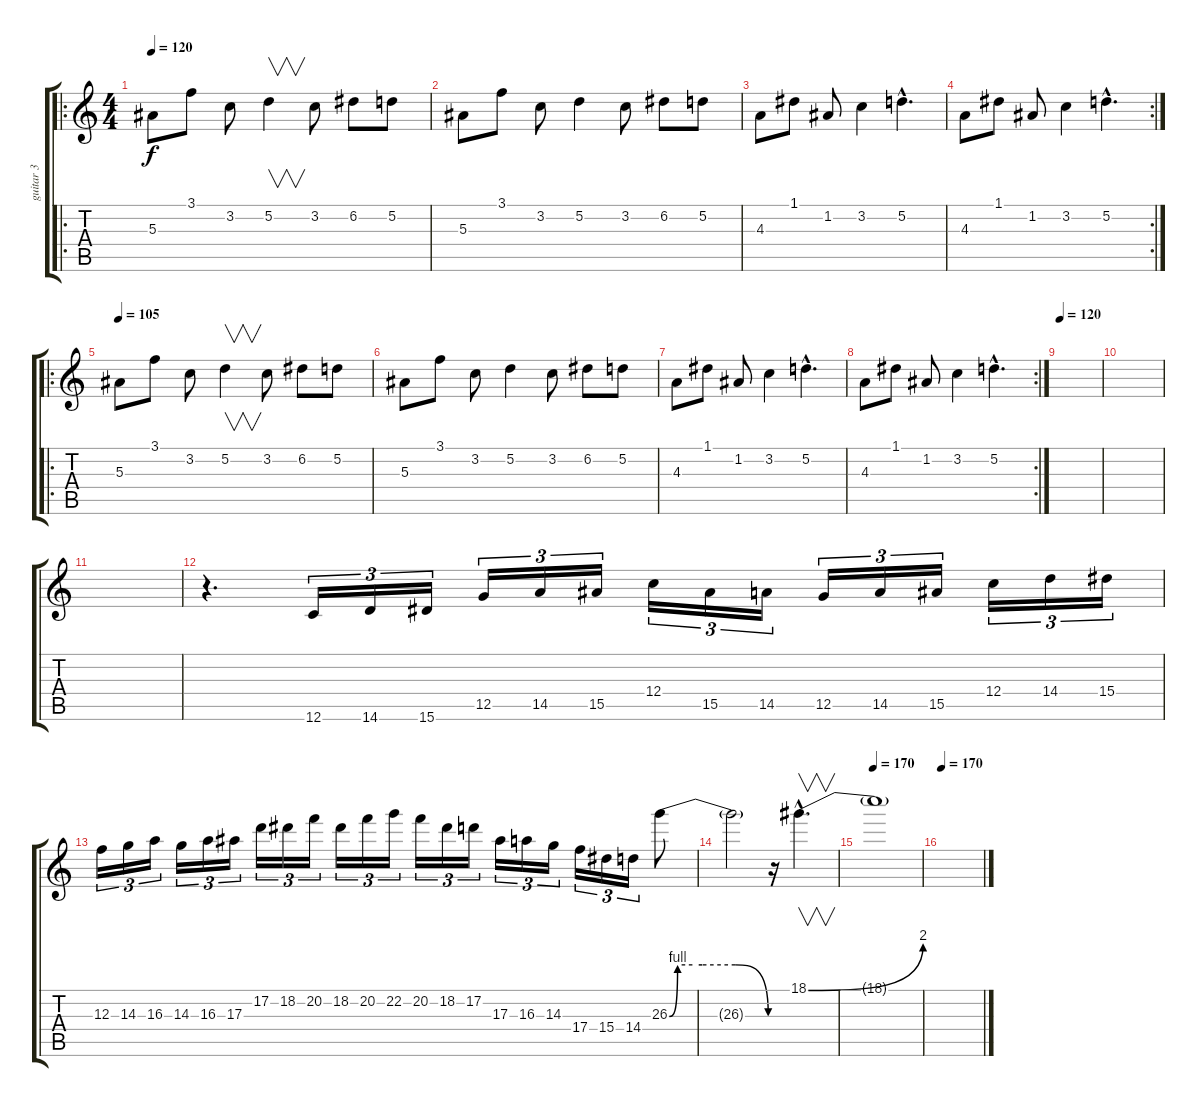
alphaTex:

\track ("guitar 3" "guitar 3") {instrument distortionguitar}
\staff {score tabs}
\tuning (D4 A3 F3 C3 G2 C2) {hide}
\ro
\ts (4 4)
\tempo 120
\tempo 105
\tempo 120
\clef g2
\ks c
5.3.8{dy f volume 0 instrument distortionguitar} 3.1.8 3.2.8 5.2.4{v} 3.2.8 6.2.8 5.2.8 |
5.3.8 3.1.8 3.2.8 5.2.4 3.2.8 6.2.8 5.2.8 |
4.3.8 1.1.8 1.2.8 3.2.4 5.2{hac}.4{d} |
\rc 2
4.3.8 1.1.8 1.2.8 3.2.4 5.2{hac}.4{d volume 13} |
\ro
\tempo 105
5.3.8 3.1.8 3.2.8 5.2.4{v} 3.2.8 6.2.8 5.2.8 |
5.3.8 3.1.8 3.2.8 5.2.4 3.2.8 6.2.8 5.2.8 |
4.3.8 1.1.8 1.2.8 3.2.4 5.2{hac}.4{d} |
\rc 2
4.3.8 1.1.8 1.2.8 3.2.4 5.2{hac}.4{d volume 13} |
\tempo 120
|
|
|
r.4{d} 12.6.16{tu (3 2)} 14.6.16{tu (3 2)} 15.6.16{tu (3 2)} 12.5.16{tu (3 2)} 14.5.16{tu (3 2)} 15.5.16{tu (3 2)} 12.4.16{tu (3 2)} 15.5.16{tu (3 2)} 14.5.16{tu (3 2)} 12.5.16{tu (3 2)} 14.5.16{tu (3 2)} 15.5.16{tu (3 2)} 12.4.16{tu (3 2)} 14.4.16{tu (3 2)} 15.4.16{tu (3 2)} |
12.3.16{tu (3 2)} 14.3.16{tu (3 2)} 16.3.16{tu (3 2)} 14.3.16{tu (3 2)} 16.3.16{tu (3 2)} 17.3.16{tu (3 2)} 17.2.16{tu (3 2)} 18.2.16{tu (3 2)} 20.2.16{tu (3 2)} 18.2.16{tu (3 2)} 20.2.16{tu (3 2)} 22.2.16{tu (3 2)} 20.2.16{tu (3 2)} 18.2.16{tu (3 2)} 17.2.16{tu (3 2)} 17.3.16{tu (3 2)} 16.3.16{tu (3 2)} 14.3.16{tu (3 2)} 17.4.16{tu (3 2)} 15.4.16{tu (3 2)} 14.4.16{tu (3 2)} 26.3{be (custom 0 0 5 4 14 4 20 4 40 4 60 0)}.8 |
26.3{t}.2 r.16 18.1{be (bend 0 0 60 8) hac}.4{v d} |
\tempo 170
18.1{t}.1 |
\tempo 170
